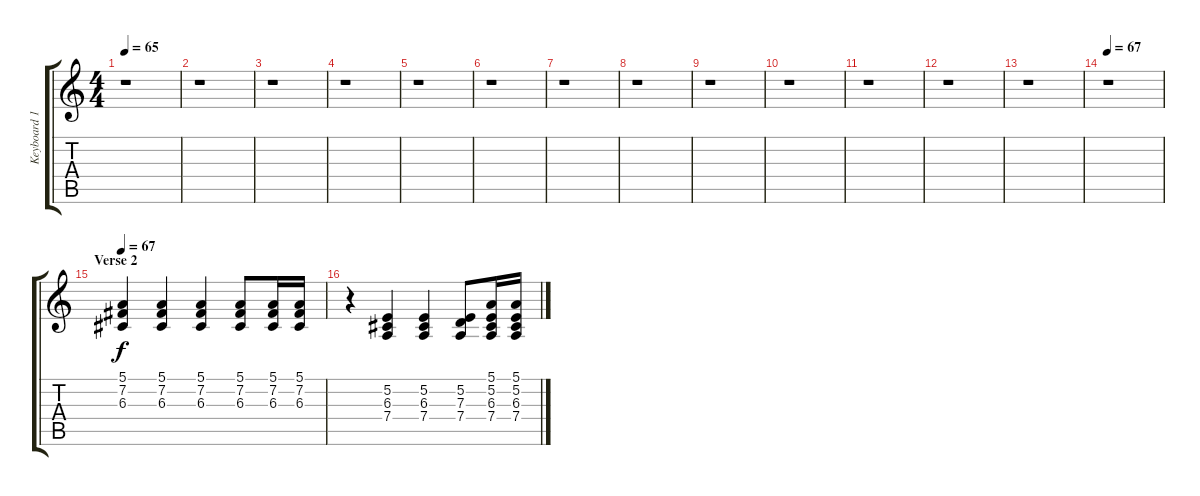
\track ("Keyboard 1 (Rick) / Clocks L-1" "Keyboard 1") {instrument electricgrandpiano}
\staff {score tabs}
\tuning (E4 B3 G3 D3 A2 E2) {hide}
\ts (4 4)
\tempo 65
\clef g2
\ks c
r.1{dy f} |
r.1 |
r.1 |
r.1 |
r.1 |
r.1 |
r.1 |
r.1 |
r.1 |
r.1 |
r.1 |
r.1 |
r.1 |
\tempo 67
r.1 |
\section ("" "Verse 2")
\tempo 67
(5.1 7.2 6.3).4 (5.1 7.2 6.3).4 (5.1 7.2 6.3).4 (5.1 7.2 6.3).8 (5.1 7.2 6.3).16 (5.1 7.2 6.3).16 |
r.4 (5.2 6.3 7.4).4 (5.2 6.3 7.4).4 (5.2 7.3 7.4).8 (5.1 5.2 6.3 7.4).16 (5.1 5.2 6.3 7.4).16
